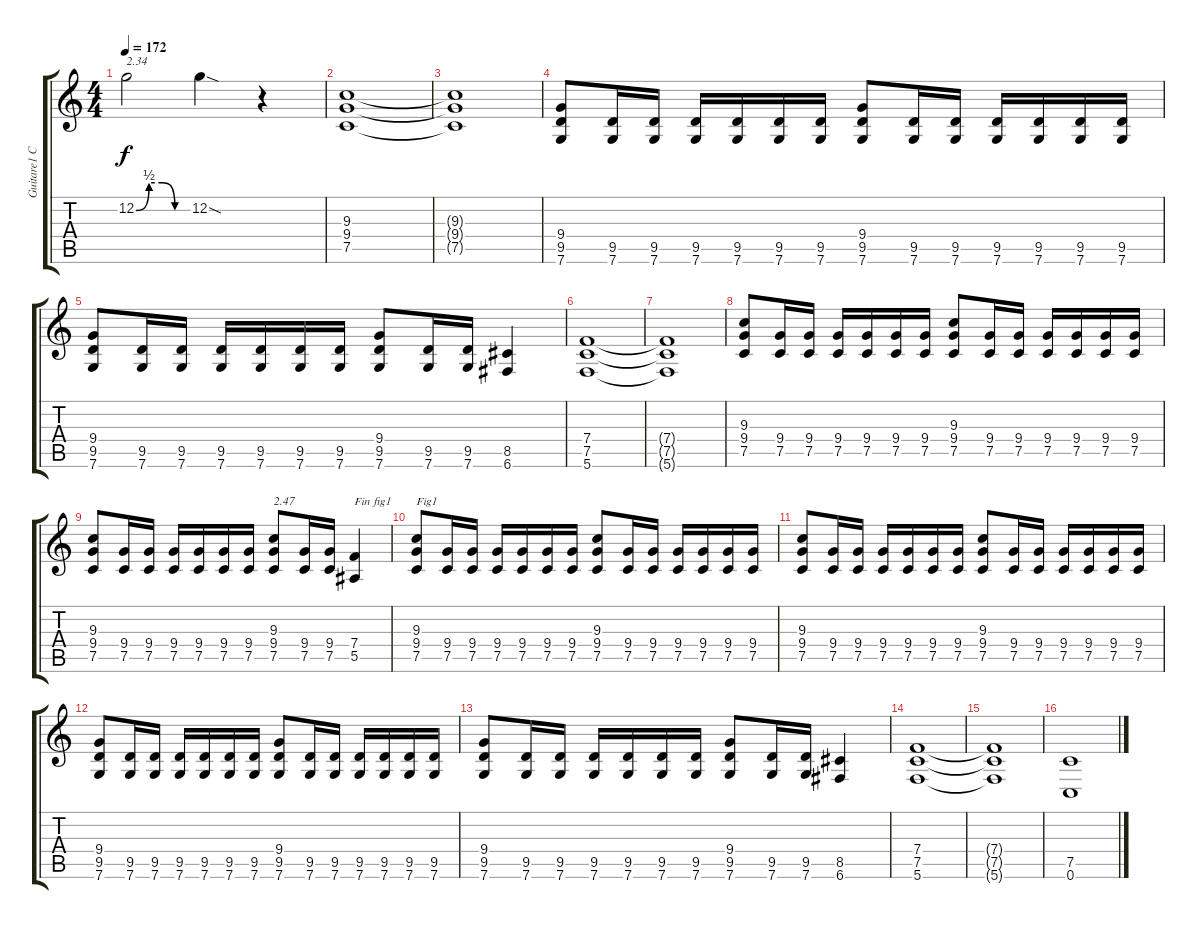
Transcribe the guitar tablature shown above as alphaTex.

\track ("Guitare1 C" "Guitare1 C") {instrument distortionguitar}
\staff {score tabs}
\tuning (C4 G3 Eb3 Bb2 F2 C2) {hide}
\ts (4 4)
\tempo 172
\clef g2
\ks c
12.2{be (custom 0 0 15 2 30 2 45 0 60 0)}.2{txt "2.34" dy f} 12.2{sod}.4 r.4 |
(9.3 9.4 7.5).1 |
(9.3{t} 9.4{t} 7.5{t}).1 |
(9.4 9.5 7.6).8 (9.5 7.6).16 (9.5 7.6).16 (9.5 7.6).16 (9.5 7.6).16 (9.5 7.6).16 (9.5 7.6).16 (9.4 9.5 7.6).8 (9.5 7.6).16 (9.5 7.6).16 (9.5 7.6).16 (9.5 7.6).16 (9.5 7.6).16 (9.5 7.6).16 |
(9.4 9.5 7.6).8 (9.5 7.6).16 (9.5 7.6).16 (9.5 7.6).16 (9.5 7.6).16 (9.5 7.6).16 (9.5 7.6).16 (9.4 9.5 7.6).8 (9.5 7.6).16 (9.5 7.6).16 (8.5 6.6).4 |
(7.4 7.5 5.6).1 |
(7.4{t} 7.5{t} 5.6{t}).1 |
(9.3 9.4 7.5).8 (9.4 7.5).16 (9.4 7.5).16 (9.4 7.5).16 (9.4 7.5).16 (9.4 7.5).16 (9.4 7.5).16 (9.3 9.4 7.5).8 (9.4 7.5).16 (9.4 7.5).16 (9.4 7.5).16 (9.4 7.5).16 (9.4 7.5).16 (9.4 7.5).16 |
(9.3 9.4 7.5).8 (9.4 7.5).16 (9.4 7.5).16 (9.4 7.5).16 (9.4 7.5).16 (9.4 7.5).16 (9.4 7.5).16 (9.3 9.4 7.5).8{txt "2.47"} (9.4 7.5).16 (9.4 7.5).16 (7.4 5.5).4{txt "Fin fig1"} |
(9.3 9.4 7.5).8{txt "Fig1"} (9.4 7.5).16 (9.4 7.5).16 (9.4 7.5).16 (9.4 7.5).16 (9.4 7.5).16 (9.4 7.5).16 (9.3 9.4 7.5).8 (9.4 7.5).16 (9.4 7.5).16 (9.4 7.5).16 (9.4 7.5).16 (9.4 7.5).16 (9.4 7.5).16 |
(9.3 9.4 7.5).8 (9.4 7.5).16 (9.4 7.5).16 (9.4 7.5).16 (9.4 7.5).16 (9.4 7.5).16 (9.4 7.5).16 (9.3 9.4 7.5).8 (9.4 7.5).16 (9.4 7.5).16 (9.4 7.5).16 (9.4 7.5).16 (9.4 7.5).16 (9.4 7.5).16 |
(9.4 9.5 7.6).8 (9.5 7.6).16 (9.5 7.6).16 (9.5 7.6).16 (9.5 7.6).16 (9.5 7.6).16 (9.5 7.6).16 (9.4 9.5 7.6).8 (9.5 7.6).16 (9.5 7.6).16 (9.5 7.6).16 (9.5 7.6).16 (9.5 7.6).16 (9.5 7.6).16 |
(9.4 9.5 7.6).8 (9.5 7.6).16 (9.5 7.6).16 (9.5 7.6).16 (9.5 7.6).16 (9.5 7.6).16 (9.5 7.6).16 (9.4 9.5 7.6).8 (9.5 7.6).16 (9.5 7.6).16 (8.5 6.6).4 |
(7.4 7.5 5.6).1 |
(7.4{t} 7.5{t} 5.6{t}).1 |
(7.5 0.6).1
